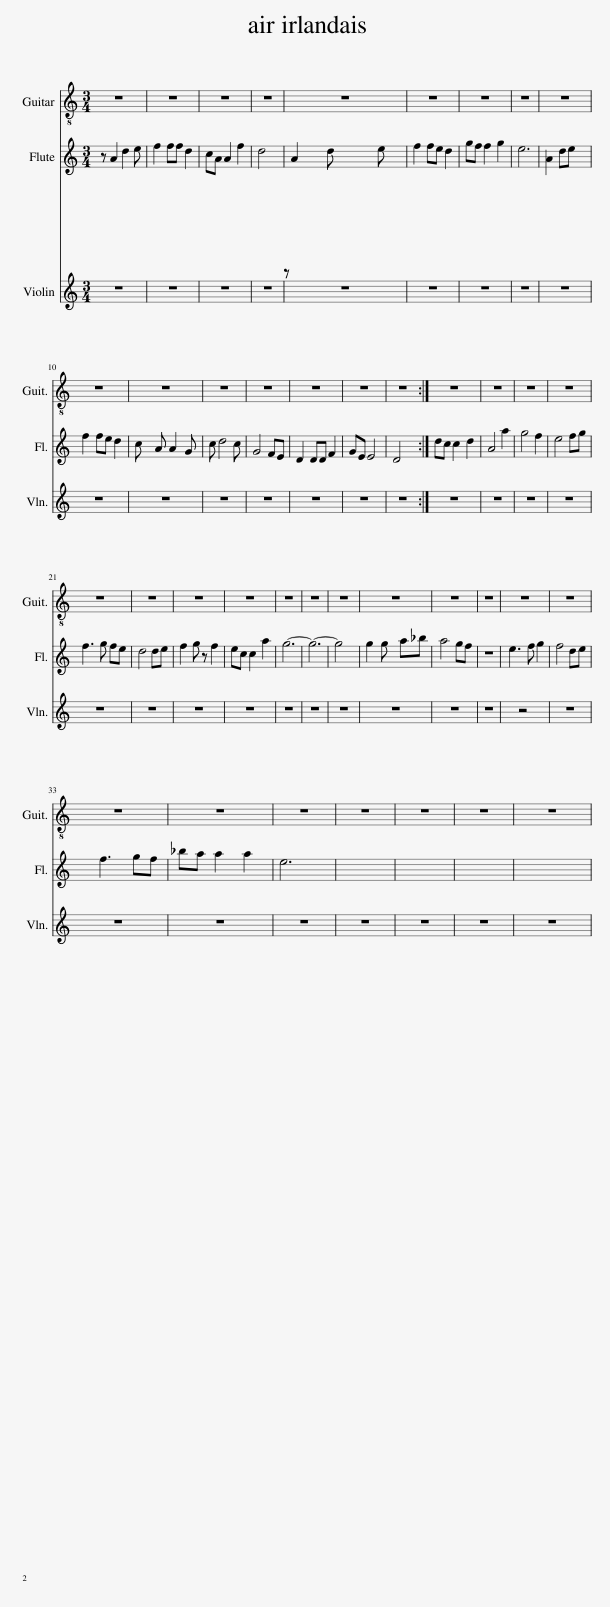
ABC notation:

X:1
L:1/8
M:3/4
I:linebreak $
K:C
V:1 treble
V:1
 z A2 d2 e | f2 ff d2 | cA A2 f2 | d4 x2 | A2 d z e x | %5
 f2 fe d2 | gf f2 g2 | e6- | A2 de x2 |$ f2 fe d2 | %10
 c x A A2 G | c d4 c- | G4 FE | D2 DD F2 | GE E4 | %15
 D4 x2 :| dc c2 d2 | A4 a2 | g4 f2 | e4 fg |$ %20
 f3 g fe | d4 de | f2 g z f2 | ec c2 a2 | g6- | %25
 g6- | g4 x2 | g2 g x a_b | a4 gf | z6 | %30
 e3 f g2 | f4 de |$ x f3 gf | _ba a2 a2 | e6 | %35
 x6 | x6 | x6 | x x x4 | %39
